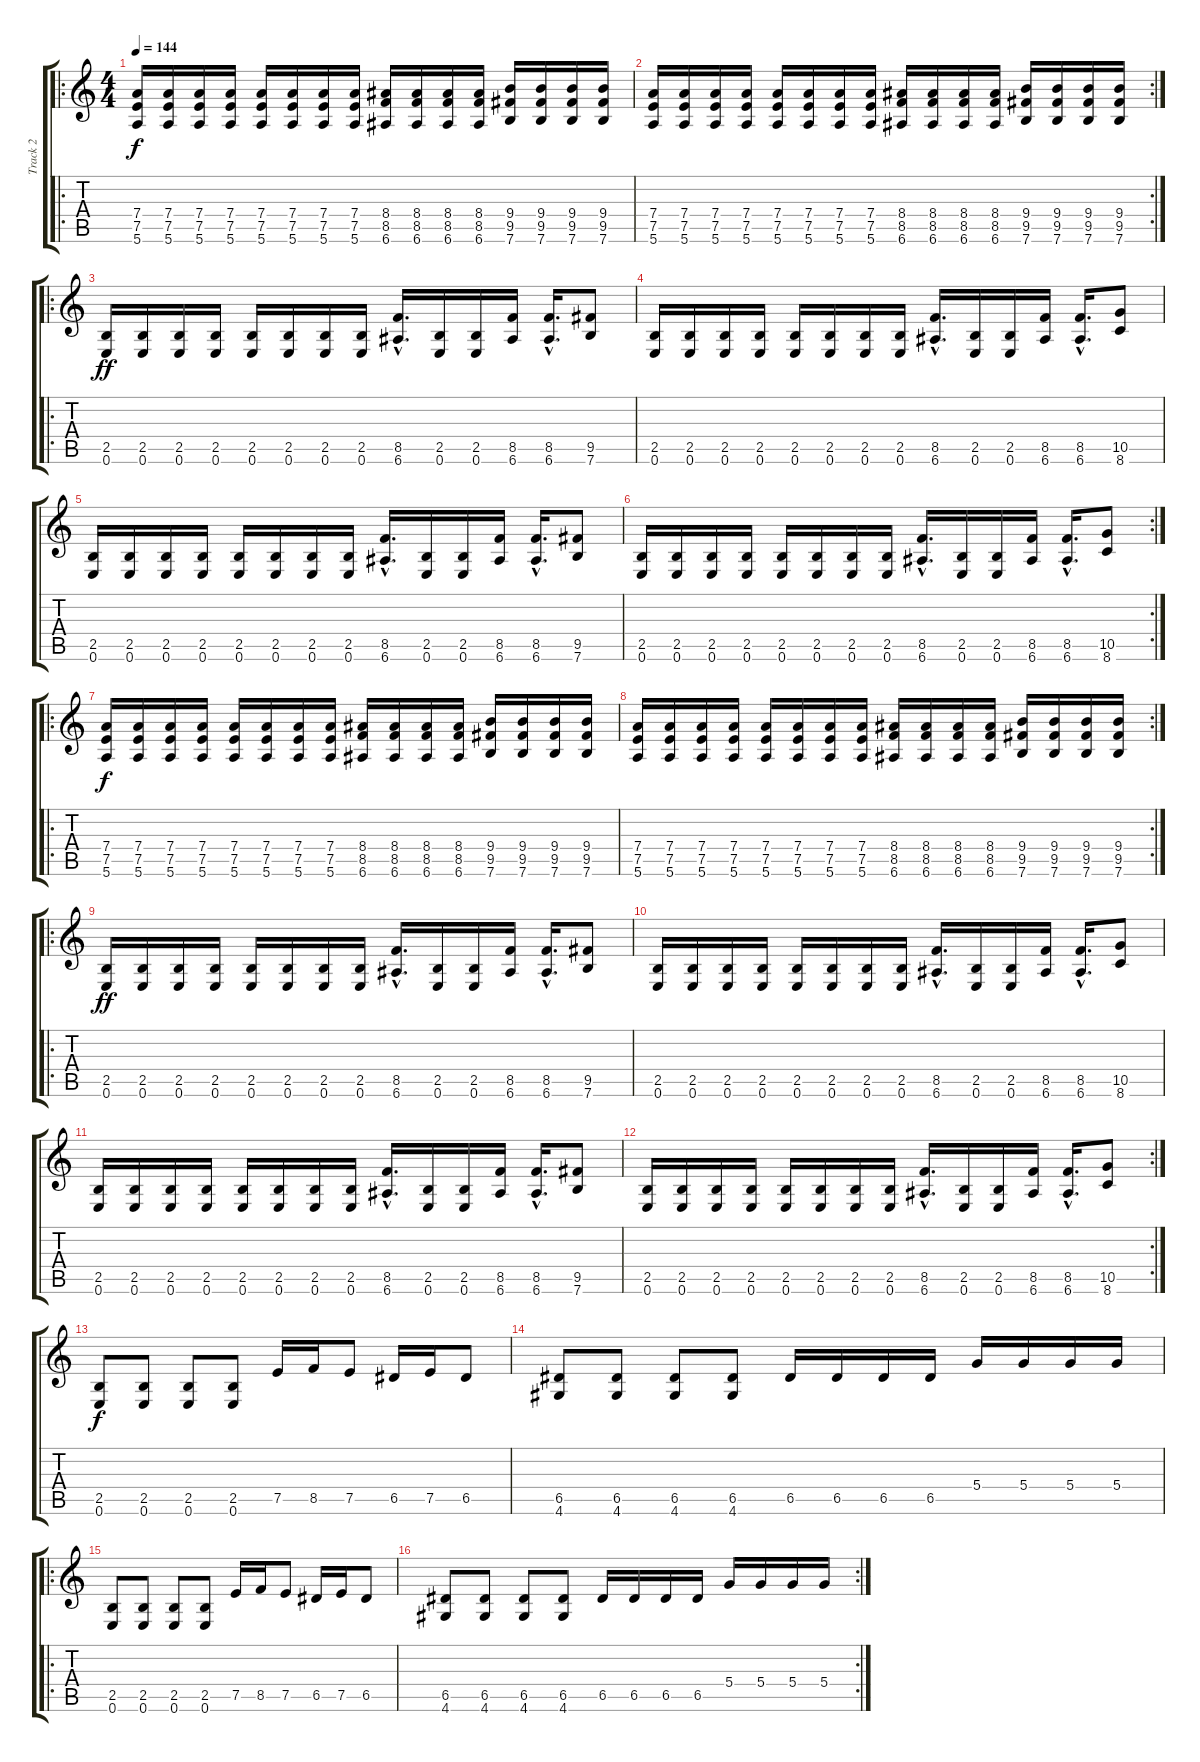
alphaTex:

\track ("Track 2" "Track 2") {instrument distortionguitar}
\staff {score tabs}
\tuning (E4 B3 G3 D3 A2 E2) {hide}
\ro
\ts (4 4)
\tempo 144
\clef g2
\ks c
(7.4 7.5 5.6).16{dy f instrument distortionguitar} (7.4 7.5 5.6).16 (7.4 7.5 5.6).16 (7.4 7.5 5.6).16 (7.4 7.5 5.6).16 (7.4 7.5 5.6).16 (7.4 7.5 5.6).16 (7.4 7.5 5.6).16 (8.4 8.5 6.6).16 (8.4 8.5 6.6).16 (8.4 8.5 6.6).16 (8.4 8.5 6.6).16 (9.4 9.5 7.6).16 (9.4 9.5 7.6).16 (9.4 9.5 7.6).16 (9.4 9.5 7.6).16 |
\rc 2
(7.4 7.5 5.6).16 (7.4 7.5 5.6).16 (7.4 7.5 5.6).16 (7.4 7.5 5.6).16 (7.4 7.5 5.6).16 (7.4 7.5 5.6).16 (7.4 7.5 5.6).16 (7.4 7.5 5.6).16 (8.4 8.5 6.6).16 (8.4 8.5 6.6).16 (8.4 8.5 6.6).16 (8.4 8.5 6.6).16 (9.4 9.5 7.6).16 (9.4 9.5 7.6).16 (9.4 9.5 7.6).16 (9.4 9.5 7.6).16 |
\ro
(2.5 0.6).16{dy ff} (2.5 0.6).16 (2.5 0.6).16 (2.5 0.6).16 (2.5 0.6).16 (2.5 0.6).16 (2.5 0.6).16 (2.5 0.6).16 (8.5{hac} 6.6{hac}).16{d} (2.5 0.6).16 (2.5 0.6).16 (8.5 6.6).16 (8.5{hac} 6.6{hac}).16{d} (9.5 7.6).8 |
(2.5 0.6).16 (2.5 0.6).16 (2.5 0.6).16 (2.5 0.6).16 (2.5 0.6).16 (2.5 0.6).16 (2.5 0.6).16 (2.5 0.6).16 (8.5{hac} 6.6{hac}).16{d} (2.5 0.6).16 (2.5 0.6).16 (8.5 6.6).16 (8.5{hac} 6.6{hac}).16{d} (10.5 8.6).8 |
(2.5 0.6).16 (2.5 0.6).16 (2.5 0.6).16 (2.5 0.6).16 (2.5 0.6).16 (2.5 0.6).16 (2.5 0.6).16 (2.5 0.6).16 (8.5{hac} 6.6{hac}).16{d} (2.5 0.6).16 (2.5 0.6).16 (8.5 6.6).16 (8.5{hac} 6.6{hac}).16{d} (9.5 7.6).8 |
\rc 2
(2.5 0.6).16 (2.5 0.6).16 (2.5 0.6).16 (2.5 0.6).16 (2.5 0.6).16 (2.5 0.6).16 (2.5 0.6).16 (2.5 0.6).16 (8.5{hac} 6.6{hac}).16{d} (2.5 0.6).16 (2.5 0.6).16 (8.5 6.6).16 (8.5{hac} 6.6{hac}).16{d} (10.5 8.6).8 |
\ro
(7.4 7.5 5.6).16{dy f} (7.4 7.5 5.6).16 (7.4 7.5 5.6).16 (7.4 7.5 5.6).16 (7.4 7.5 5.6).16 (7.4 7.5 5.6).16 (7.4 7.5 5.6).16 (7.4 7.5 5.6).16 (8.4 8.5 6.6).16 (8.4 8.5 6.6).16 (8.4 8.5 6.6).16 (8.4 8.5 6.6).16 (9.4 9.5 7.6).16 (9.4 9.5 7.6).16 (9.4 9.5 7.6).16 (9.4 9.5 7.6).16 |
\rc 2
(7.4 7.5 5.6).16 (7.4 7.5 5.6).16 (7.4 7.5 5.6).16 (7.4 7.5 5.6).16 (7.4 7.5 5.6).16 (7.4 7.5 5.6).16 (7.4 7.5 5.6).16 (7.4 7.5 5.6).16 (8.4 8.5 6.6).16 (8.4 8.5 6.6).16 (8.4 8.5 6.6).16 (8.4 8.5 6.6).16 (9.4 9.5 7.6).16 (9.4 9.5 7.6).16 (9.4 9.5 7.6).16 (9.4 9.5 7.6).16 |
\ro
(2.5 0.6).16{dy ff} (2.5 0.6).16 (2.5 0.6).16 (2.5 0.6).16 (2.5 0.6).16 (2.5 0.6).16 (2.5 0.6).16 (2.5 0.6).16 (8.5{hac} 6.6{hac}).16{d} (2.5 0.6).16 (2.5 0.6).16 (8.5 6.6).16 (8.5{hac} 6.6{hac}).16{d} (9.5 7.6).8 |
(2.5 0.6).16 (2.5 0.6).16 (2.5 0.6).16 (2.5 0.6).16 (2.5 0.6).16 (2.5 0.6).16 (2.5 0.6).16 (2.5 0.6).16 (8.5{hac} 6.6{hac}).16{d} (2.5 0.6).16 (2.5 0.6).16 (8.5 6.6).16 (8.5{hac} 6.6{hac}).16{d} (10.5 8.6).8 |
(2.5 0.6).16 (2.5 0.6).16 (2.5 0.6).16 (2.5 0.6).16 (2.5 0.6).16 (2.5 0.6).16 (2.5 0.6).16 (2.5 0.6).16 (8.5{hac} 6.6{hac}).16{d} (2.5 0.6).16 (2.5 0.6).16 (8.5 6.6).16 (8.5{hac} 6.6{hac}).16{d} (9.5 7.6).8 |
\rc 2
(2.5 0.6).16 (2.5 0.6).16 (2.5 0.6).16 (2.5 0.6).16 (2.5 0.6).16 (2.5 0.6).16 (2.5 0.6).16 (2.5 0.6).16 (8.5{hac} 6.6{hac}).16{d} (2.5 0.6).16 (2.5 0.6).16 (8.5 6.6).16 (8.5{hac} 6.6{hac}).16{d} (10.5 8.6).8 |
(2.5 0.6).8{dy f} (2.5 0.6).8 (2.5 0.6).8 (2.5 0.6).8 7.5.16 8.5.16 7.5.8 6.5.16 7.5.16 6.5.8 |
(6.5 4.6).8 (6.5 4.6).8 (6.5 4.6).8 (6.5 4.6).8 6.5.16 6.5.16 6.5.16 6.5.16 5.4.16 5.4.16 5.4.16 5.4.16 |
\ro
(2.5 0.6).8 (2.5 0.6).8 (2.5 0.6).8 (2.5 0.6).8 7.5.16 8.5.16 7.5.8 6.5.16 7.5.16 6.5.8 |
\rc 2
(6.5 4.6).8 (6.5 4.6).8 (6.5 4.6).8 (6.5 4.6).8 6.5.16 6.5.16 6.5.16 6.5.16 5.4.16 5.4.16 5.4.16 5.4.16
